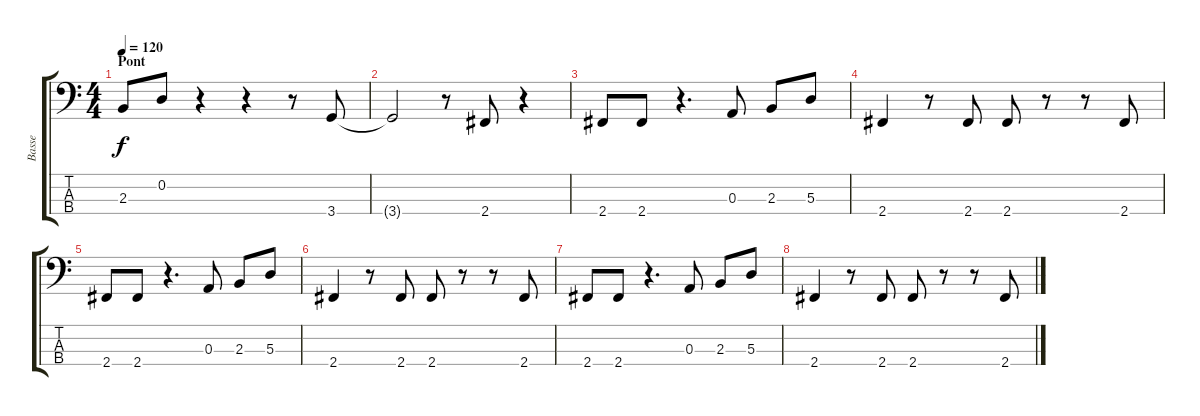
\track ("Basse" "Basse") {instrument electricbassfinger}
\staff {score tabs}
\tuning (G2 D2 A1 E1) {hide}
\ts (4 4)
\section ("" "Pont")
\tempo 120
\clef f4
\ks c
2.3.8{dy f} 0.2.8 r.4 r.4 r.8 3.4.8 |
3.4{t}.2 r.8 2.4.8 r.4 |
2.4.8 2.4.8 r.4{d} 0.3.8 2.3.8 5.3.8 |
2.4.4 r.8 2.4.8 2.4.8 r.8 r.8 2.4.8 |
2.4.8 2.4.8 r.4{d} 0.3.8 2.3.8 5.3.8 |
2.4.4 r.8 2.4.8 2.4.8 r.8 r.8 2.4.8 |
2.4.8 2.4.8 r.4{d} 0.3.8 2.3.8 5.3.8 |
2.4.4 r.8 2.4.8 2.4.8 r.8 r.8 2.4.8
